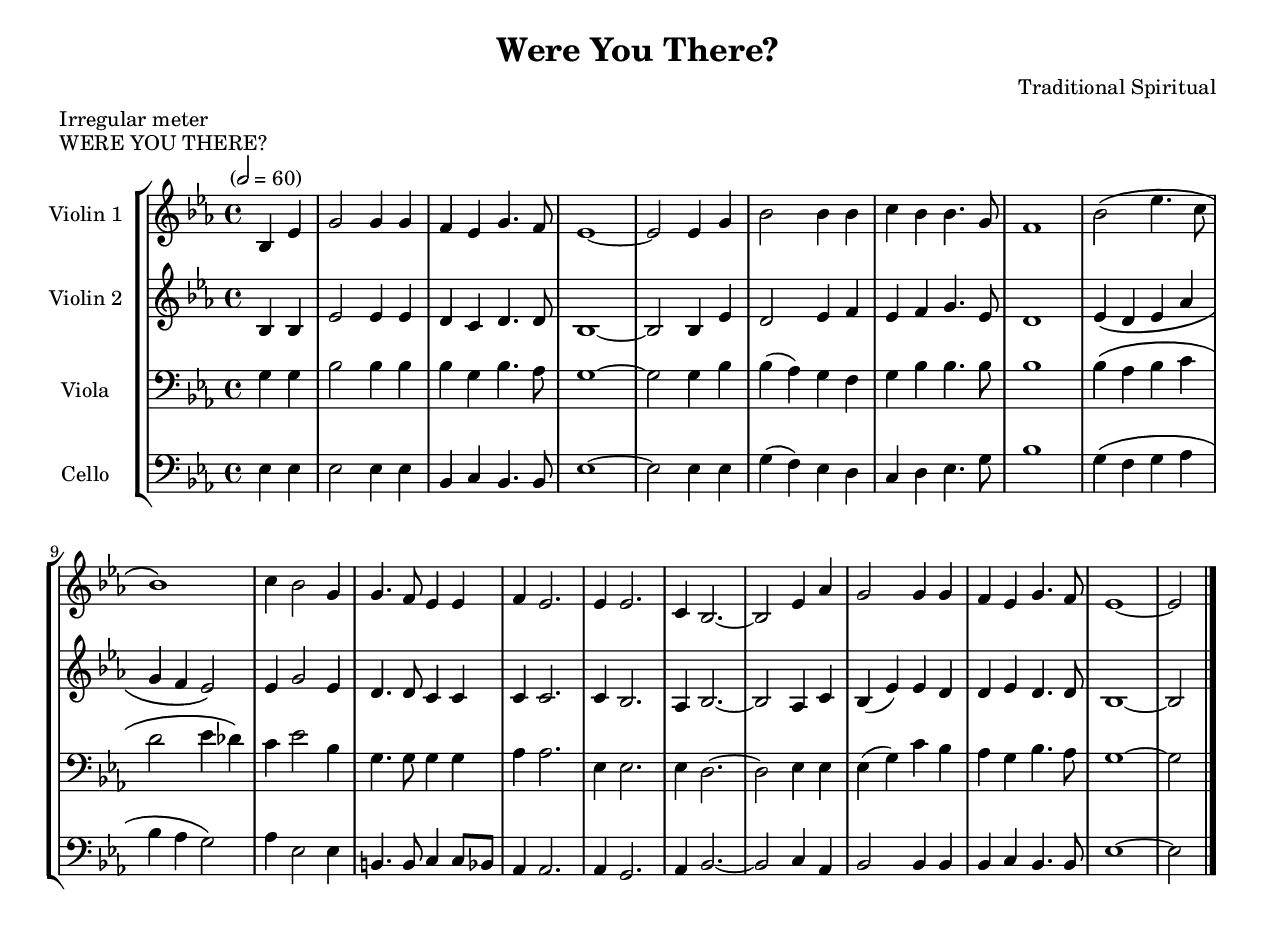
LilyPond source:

\version "2.20.0"
\language "english"
#(set-default-paper-size "letter")
#(set-global-staff-size 18)

global= {
  \time 4/4
  \tempo "" 2 = 60
  \key ef \major
  \compressFullBarRests
}

\header {
    title = "Were You There?"
    composer = "Traditional Spiritual"
    % poet = "Elizabeth C. Clephane"
    piece = "WERE YOU THERE?"
    meter = "Irregular meter"
}

sfp = #(make-dynamic-script "sfp")

violinOne = \new Voice \relative c' {
  \set Staff.instrumentName = # "Violin 1 "
  \set Staff.midiInstrument = "violin"

  \partial 2 bf4 ef | g2 g4 g | f ef g4. f8 | ef1~ | ef2 ef4 g |
  bf2 bf4 bf | c bf bf4. g8 | f1 | bf2\( ef4. c8 | bf1\) |
  c4 bf2 g4 | g4. f8 ef4 ef | f ef2. | ef4 ef2. | c4 bf2.~ | bf2
  ef4 af | g2 g4 g | f ef g4. f8 ef1~ | ef2

  \bar "|."
}

violinTwo = \new Voice \relative c' {
  \set Staff.instrumentName = # "Violin 2 "
  \set Staff.midiInstrument = "violin"

  \partial 2 bf4 bf | ef2 ef4 ef | d c d4. d8 | bf1~ | bf2 bf4 ef |
  d2 ef4 f | ef f g4. ef8 | d1 | ef4\( d ef af | g f ef2\) |
  ef4 g2 ef4 | d4. d8 c4 c | c4 c2. | c4 bf2. | af4 bf2.~ | bf2
  af4 c | bf( ef) ef d | d ef d4. d8 | bf1~ | bf2

  \bar "|."
}

viola = \new Voice \relative c' {
  \set Staff.instrumentName = # "Viola "
  \set Staff.midiInstrument = "violin"
  \clef bass

  \partial 2 g4 g | bf2 bf4 bf | bf g bf4. af8 | g1~ | g2 g4 bf |
  bf( af) g f | g bf bf4. bf8 | bf1 | bf4\( af bf c | d2 ef4 df\) |
  c4 ef2 bf4 | g4. g8 g4 g | af af2. | ef4 ef2. | ef4 d2.~ | d2
  ef4 ef | ef( g) c bf | af g bf4. af8 | g1~ | g2

  \bar "|."
}

cello = \new Voice \relative c {
  \set Staff.instrumentName = # "Cello "
  \set Staff.midiInstrument = "cello"
  \clef bass

  \partial 2 ef4 ef | ef2 ef4 ef | bf c bf4. bf8 | ef1~ | ef2 ef4 ef |
  g( f) ef d | c d ef4. g8 | bf1 | g4\( f g af | bf af g2\) |
  af4 ef2 ef4 | b4. b8 c4 c8 bf | af4 af2. | af4 g2. | af4 bf2.~ | bf2
  c4 af | bf2 bf4 bf | bf c bf4. bf8 | ef1~ | ef2

  \bar "|."
}

music = {
  <<
    \tag #'score \tag #'vn1 \new Staff << \global \violinOne >>
    \tag #'score \tag #'vn2 \new Staff << \global \violinTwo >>
    \tag #'score \tag #'vla \new Staff << \global \viola >>
    \tag #'score \tag #'vlc \new Staff << \global \cello >>
  >>
}

\score {
  \new StaffGroup \keepWithTag #'score \music
  \layout { }
  \midi { }
}
